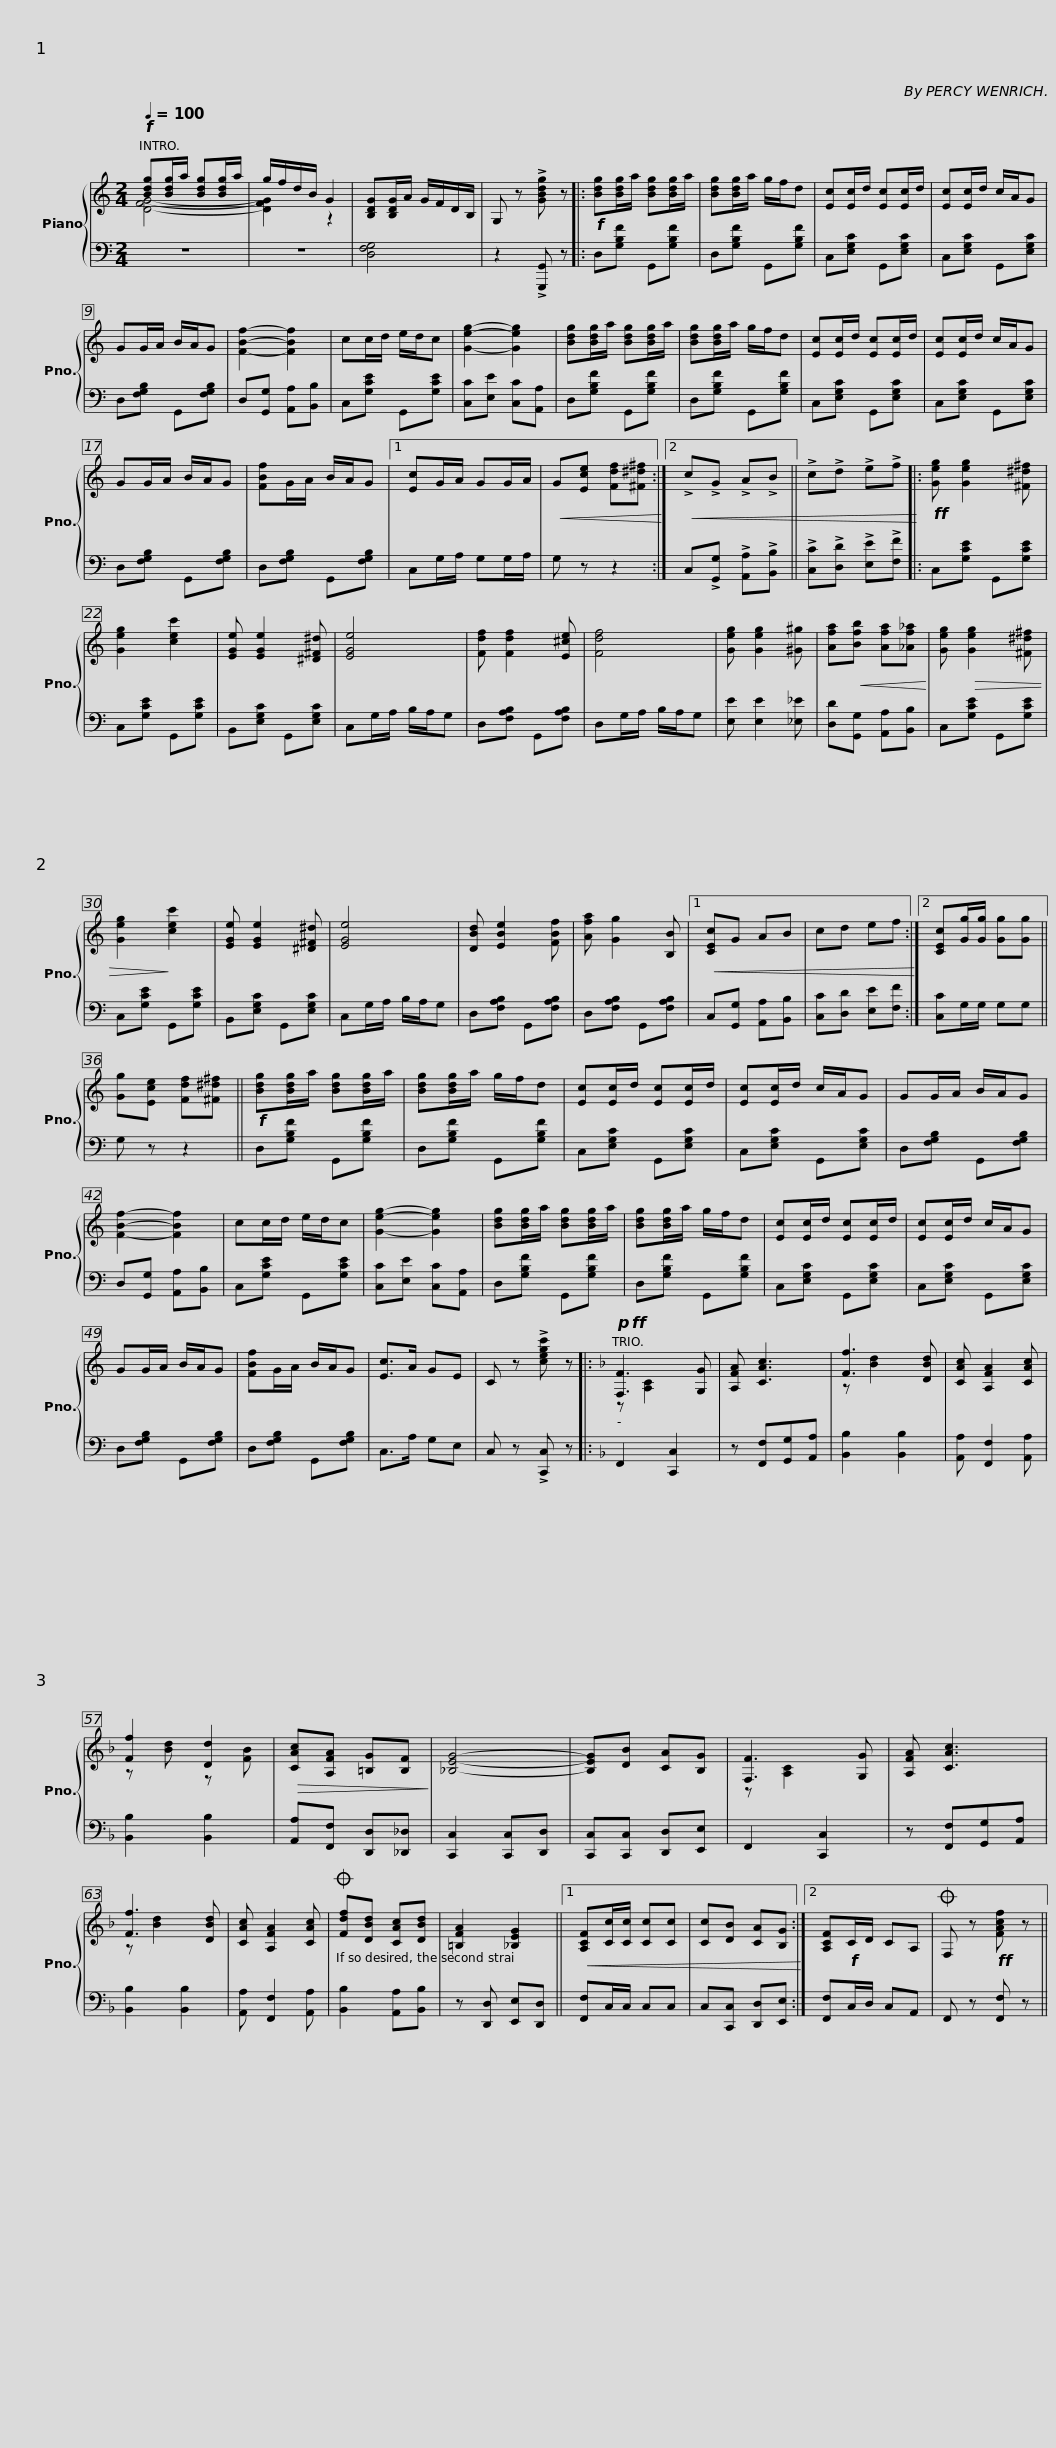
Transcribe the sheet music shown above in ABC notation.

X:1
%%score { ( 1 2 ) | 3 }
L:1/8
Q:1/4=100
M:2/4
I:linebreak $
K:C
V:1 treble
V:2 treble
V:3 bass
V:1
!f! [Bdg][Bdg]/a/ [Bdg][Bdg]/a/ | g/f/d/B/ G2 | [B,DG][B,DG]/A/ G/F/D/B,/ | G, z !>![GBdg] z |:$!f! [Bdg][Bdg]/a/ [Bdg][Bdg]/a/ | %5
 [Bdg][Bdg]/a/ g/f/d | [Ec][Ec]/d/ [Ec][Ec]/d/ | [Ec][Ec]/d/ c/A/G |$ GG/A/ B/A/G | [FBf]2- [FBf]2 | %10
 cc/d/ e/d/c | [Geg]2- [Geg]2 | [Bdg][Bdg]/a/ [Bdg][Bdg]/a/ |$ [Bdg][Bdg]/a/ g/f/d | [Ec][Ec]/d/ [Ec][Ec]/d/ | %15
 [Ec][Ec]/d/ c/A/G | GG/A/ B/A/G |$ [FBf]G/A/ B/A/G |1 [Ec]G/A/ GG/A/ |!<(! G[Ece] [Fdf][^F^d^f]!<)! :|2 %20
!<(! !>!c!>!G !>!A!>!B || !>!c!>!d !>!e!>!f!<)! |:$!ff! [Geg] [Geg]2 [^F^d^f] | [Geg]2 [cec']2 | [EGe] [EGe]2 [^D^F^d] | %25
 [EGe]4 | [Fdf] [Fdf]2 [E^ce] |$ [Fdf]4 | [Geg] [Geg]2 [^G^g] | [Afa]!<(![Bfb] [Afa][_Af_a]!<)! | %30
 [Geg]!>(! [Geg]2 [^F^d^f] | [Geg]2!>)! [cec']2 |$ [EGe] [EGe]2 [^D^F^d] | [EGe]4 | [DBd] [EBe]2 [FBf] | %35
 [Afa] [Gg]2 [B,B] |1!<(! [CEc]G AB | cd ef!<)! :|2$ [CEc][Gg]/[Gg]/ [Gg][Gg] || [Gg][Ece] [Fdf][^F^d^f] || %40
!f! [Bdg][Bdg]/a/ [Bdg][Bdg]/a/ | [Bdg][Bdg]/a/ g/f/d | [Ec][Ec]/d/ [Ec][Ec]/d/ |$ [Ec][Ec]/d/ c/A/G | GG/A/ B/A/G | %45
 [FBf]2- [FBf]2 | cc/d/ e/d/c | [Geg]2- [Geg]2 |$ [Bdg][Bdg]/a/ [Bdg][Bdg]/a/ | [Bdg][Bdg]/a/ g/f/d | %50
 [Ec][Ec]/d/ [Ec][Ec]/d/ | [Ec][Ec]/d/ c/A/G |$ GG/A/ B/A/G | [FBf]G/A/ B/A/G | [Ec]>A GE | %55
 C z !>![cegc'] z |:$[K:F]!p!!ff! [F,F]3 [G,G] | [A,FA] [CAc]3 | [Ff]3 [DBd] | [CAc] [A,FA]2 [CAc] | %60
 [Ff]2 [Dd]2 |!>(! [CAc][A,FA] [=B,G][B,F]!>)! |$ [_B,EG]4- | [B,EG][DB] [CA][B,G] | [F,F]3 [G,G] | %65
 [A,FA] [CAc]3 | [Ff]3 [DBd] | [CAc] [A,FA]2 [CAc] |$O [Fdf][DBd] [CAc][DBd] | [=B,FA]2 [_B,EG]2 ||1 %70
!<(! [A,CF][Cc]/[Cc]/ [Cc][Cc] | [Cc][DB] [CA][B,G]!<)! :|2 [A,CF]!f!C/D/ CA, |O F, z!ff! [FAcf] z || %74
V:2
 [DFG]4- | [DFG]2 z2 | x4 | x4 |:$ x4 | %5
 x4 | x4 | x4 |$ x4 | x4 | %10
 x4 | x4 | x4 |$ x4 | x4 | %15
 x4 | x4 |$ x4 |1 x4 | x4 :|2 %20
 x4 || x4 |:$ x4 | x4 | x4 | %25
 x4 | x4 |$ x4 | x4 | x4 | %30
 x4 | x4 |$ x4 | x4 | x4 | %35
 x4 |1 x4 | x4 :|2$ x4 || x4 || %40
 x4 | x4 | x4 |$ x4 | x4 | %45
 x4 | x4 | x4 |$ x4 | x4 | %50
 x4 | x4 |$ x4 | x4 | x4 | %55
 x4 |:$[K:F] z [A,C]2 x | x4 | z [Bd]2 x | x4 | %60
 z [Bd] z [FB] | x4 |$ x4 | x4 | z [A,C]2 x | %65
 x4 | z [Bd]2 x | x4 |$ x4 | x4 ||1 %70
 x4 | x4 :|2 x4 | x4 || %74
V:3
 z4 | z4 | [D,F,G,]4 | z2 !>![G,,,G,,] z |:$ D,[G,B,F] G,,[G,B,F] | %5
 D,[G,B,F] G,,[G,B,F] | C,[E,G,C] G,,[E,G,C] | C,[E,G,C] G,,[E,G,C] |$ D,[F,G,B,] G,,[F,G,B,] | D,[G,,G,] [A,,A,][B,,B,] | %10
 C,[G,CE] G,,[G,CE] | [C,C][E,E] [C,C][A,,A,] | D,[G,B,F] G,,[G,B,F] |$ D,[G,B,F] G,,[G,B,F] | C,[E,G,C] G,,[E,G,C] | %15
 C,[E,G,C] G,,[E,G,C] | D,[F,G,B,] G,,[F,G,B,] |$ D,[F,G,B,] G,,[F,G,B,] |1 C,G,/A,/ G,G,/A,/ | G, z z2 :|2 %20
 C,!>![G,,G,] !>![A,,A,]!>![B,,B,] || !>![C,C]!>![D,D] !>![E,E]!>![F,F] |:$ C,[G,CE] G,,[G,CE] | C,[G,CE] G,,[G,CE] | B,,[E,G,C] G,,[E,G,C] | %25
 C,G,/A,/ B,/A,/G, | D,[F,A,B,] G,,[F,A,B,] |$ D,G,/A,/ B,/A,/G, | [E,E] [E,E]2 [_E,_E] | [D,D][G,,G,] [A,,A,][B,,B,] | %30
 C,[G,CE] G,,[G,CE] | C,[G,CE] G,,[G,CE] |$ B,,[E,G,C] G,,[E,G,C] | C,G,/A,/ B,/A,/G, | D,[F,A,B,] G,,[F,A,B,] | %35
 D,[F,A,B,] G,,[F,A,B,] |1 C,[G,,G,] [A,,A,][B,,B,] | [C,C][D,D] [E,E][F,F] :|2$ [C,C]G,/G,/ G,G, || G, z z2 || %40
 D,[G,B,F] G,,[G,B,F] | D,[G,B,F] G,,[G,B,F] | C,[E,G,C] G,,[E,G,C] |$ C,[E,G,C] G,,[E,G,C] | D,[F,G,B,] G,,[F,G,B,] | %45
 D,[G,,G,] [A,,A,][B,,B,] | C,[G,CE] G,,[G,CE] | [C,C][E,E] [C,C][A,,A,] |$ D,[G,B,F] G,,[G,B,F] | D,[G,B,F] G,,[G,B,F] | %50
 C,[E,G,C] G,,[E,G,C] | C,[E,G,C] G,,[E,G,C] |$ D,[F,G,B,] G,,[F,G,B,] | D,[F,G,B,] G,,[F,G,B,] | C,>A, G,E, | %55
 C, z !>![C,,C,] z |:$[K:F] F,,2 [C,,C,]2 | z [F,,F,][G,,G,][A,,A,] | [B,,B,]2 [B,,B,]2 | [A,,A,] [F,,F,]2 [A,,A,] | %60
 [B,,B,]2 [B,,B,]2 | [A,,A,][F,,F,] [D,,D,][_D,,_D,] |$ [C,,C,]2 [C,,C,][D,,D,] | [C,,C,][C,,C,] [D,,D,][E,,E,] | F,,2 [C,,C,]2 | %65
 z [F,,F,][G,,G,][A,,A,] | [B,,B,]2 [B,,B,]2 | [A,,A,] [F,,F,]2 [A,,A,] |$ [B,,B,]2 [A,,A,][B,,B,] | z [D,,D,] [E,,E,][D,,D,] ||1 %70
 [F,,F,]C,/C,/ C,C, | C,[C,,C,] [D,,D,][E,,E,] :|2 [F,,F,]C,/D,/ C,A,, | F,, z [F,,F,] z || %74
